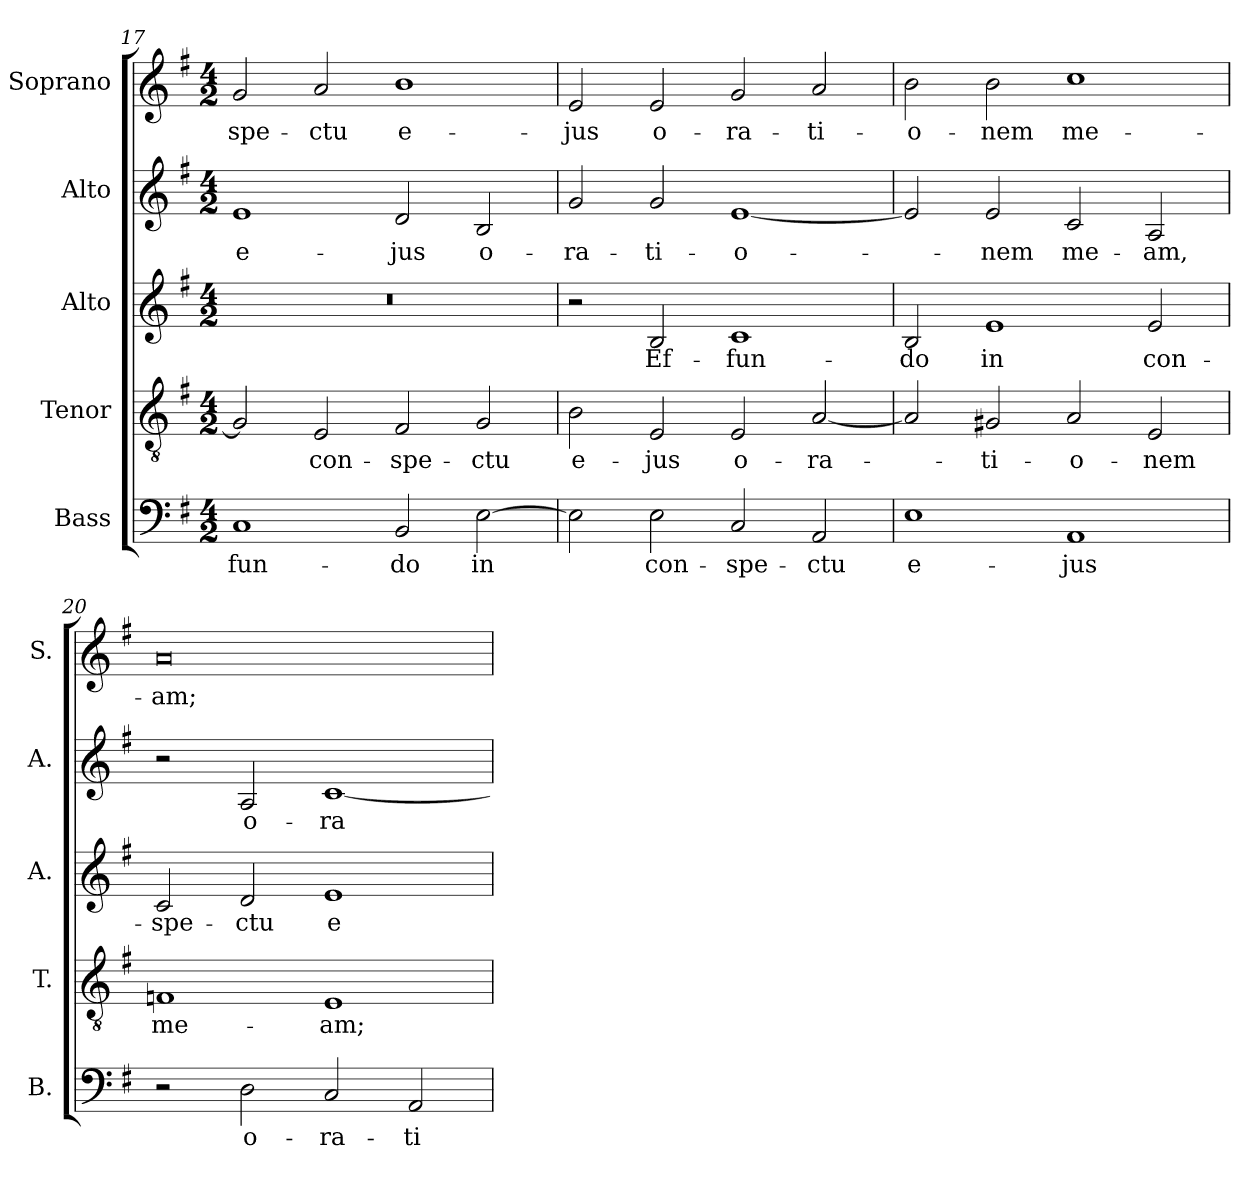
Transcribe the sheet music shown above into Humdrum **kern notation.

**kern	**text	**kern	**text	**kern	**text	**kern	**text	**kern	**text
*part5	*part5	*part4	*part4	*part3	*part3	*part2	*part2	*part1	*part1
*staff5	*staff5	*staff4	*staff4	*staff3	*staff3	*staff2	*staff2	*staff1	*staff1
*I"Bass	*	*I"Tenor	*	*I"Alto	*	*I"Alto	*	*I"Soprano	*
*I'B.	*	*I'T.	*	*I'A.	*	*I'A.	*	*I'S.	*
*clefF4	*	*clefGv2	*	*clefG2	*	*clefG2	*	*clefG2	*
*	*	*ITrd7c12	*	*	*	*	*	*	*
*k[f#]	*	*k[f#]	*	*k[f#]	*	*k[f#]	*	*k[f#]	*
*G:	*	*G:	*	*G:	*	*G:	*	*G:	*
*M4/2	*	*M4/2	*	*M4/2	*	*M4/2	*	*M4/2	*
=17	=17	=17	=17	=17	=17	=17	=17	=17	=17
!	!LO:LY:b:color=#000000	!	!	!LO:N:vis=1	!	!	!	!	!
!	!	!	!	!	!	!	!LO:LY:b:color=#000000	!	!
!	!	!	!	!	!	!	!	!	!LO:LY:b:color=#000000
1Ci	-fun-	2GGi/]	.	0r	.	1ei	e-	2gi/	-spe-
!	!	!	!LO:LY:b:color=#000000	!	!	!	!	!	!
!	!	!	!	!	!	!	!	!	!LO:LY:b:color=#000000
.	.	2EEi/	con-	.	.	.	.	2ai/	-ctu
!	!LO:LY:b:color=#000000	!	!	!	!	!	!	!	!
!	!	!	!LO:LY:b:color=#000000	!	!	!	!	!	!
!	!	!	!	!	!	!	!LO:LY:b:color=#000000	!	!
!	!	!	!	!	!	!	!	!	!LO:LY:b:color=#000000
2BBi/	-do	2FF#i/	-spe-	.	.	2di/	-jus	1bi	e-
!	!LO:LY:b:color=#000000	!	!	!	!	!	!	!	!
!	!	!	!LO:LY:b:color=#000000	!	!	!	!	!	!
!	!	!	!	!	!	!	!LO:LY:b:color=#000000	!	!
[2Ei\	in	2GGi/	-ctu	.	.	2Bi/	o-	.	.
=18	=18	=18	=18	=18	=18	=18	=18	=18	=18
!	!	!	!LO:LY:b:color=#000000	!	!	!	!	!	!
!	!	!	!	!	!	!	!LO:LY:b:color=#000000	!	!
!	!	!	!	!	!	!	!	!	!LO:LY:b:color=#000000
2Ei\]	.	2BBi\	e-	2r	.	2gi/	-ra-	2ei/	-jus
!	!LO:LY:b:color=#000000	!	!	!	!	!	!	!	!
!	!	!	!LO:LY:b:color=#000000	!	!	!	!	!	!
!	!	!	!	!	!LO:LY:b:color=#000000	!	!	!	!
!	!	!	!	!	!	!	!LO:LY:b:color=#000000	!	!
!	!	!	!	!	!	!	!	!	!LO:LY:b:color=#000000
2Ei\	con-	2EEi/	-jus	2Bi/	Ef-	2gi/	-ti-	2ei/	o-
!	!LO:LY:b:color=#000000	!	!	!	!	!	!	!	!
!	!	!	!LO:LY:b:color=#000000	!	!	!	!	!	!
!	!	!	!	!	!LO:LY:b:color=#000000	!	!	!	!
!	!	!	!	!	!	!	!LO:LY:b:color=#000000	!	!
!	!	!	!	!	!	!	!	!	!LO:LY:b:color=#000000
2Ci/	-spe-	2EEi/	o-	1ci	-fun-	[1ei	-o-	2gi/	-ra-
!	!LO:LY:b:color=#000000	!	!	!	!	!	!	!	!
!	!	!	!LO:LY:b:color=#000000	!	!	!	!	!	!
!	!	!	!	!	!	!	!	!	!LO:LY:b:color=#000000
2AAi/	-ctu	[2AAi/	-ra-	.	.	.	.	2ai/	-ti-
=19	=19	=19	=19	=19	=19	=19	=19	=19	=19
!	!LO:LY:b:color=#000000	!	!	!	!	!	!	!	!
!	!	!	!	!	!LO:LY:b:color=#000000	!	!	!	!
!	!	!	!	!	!	!	!	!	!LO:LY:b:color=#000000
1Ei	e-	2AAi/]	.	2Bi/	-do	2ei/]	.	2bi\	-o-
!	!	!	!LO:LY:b:color=#000000	!	!	!	!	!	!
!	!	!	!	!	!LO:LY:b:color=#000000	!	!	!	!
!	!	!	!	!	!	!	!LO:LY:b:color=#000000	!	!
!	!	!	!	!	!	!	!	!	!LO:LY:b:color=#000000
.	.	2GG#Xi/	-ti-	1ei	in	2ei/	-nem	2bi\	-nem
!	!LO:LY:b:color=#000000	!	!	!	!	!	!	!	!
!	!	!	!LO:LY:b:color=#000000	!	!	!	!	!	!
!	!	!	!	!	!	!	!LO:LY:b:color=#000000	!	!
!	!	!	!	!	!	!	!	!	!LO:LY:b:color=#000000
1AAi	-jus	2AAi/	-o-	.	.	2ci/	me-	1cci	me-
!	!	!	!LO:LY:b:color=#000000	!	!	!	!	!	!
!	!	!	!	!	!LO:LY:b:color=#000000	!	!	!	!
!	!	!	!	!	!	!	!LO:LY:b:color=#000000	!	!
.	.	2EEi/	-nem	2ei/	con-	2Ai/	-am,	.	.
=20	=20	=20	=20	=20	=20	=20	=20	=20	=20
!	!	!	!LO:LY:b:color=#000000	!	!	!	!	!	!
!	!	!	!	!	!LO:LY:b:color=#000000	!	!	!	!
!	!	!	!	!	!	!	!	!	!LO:LY:b:color=#000000
2r	.	1FFni	me-	2ci/	-spe-	2r	.	0ai	-am;
!	!LO:LY:b:color=#000000	!	!	!	!	!	!	!	!
!	!	!	!	!	!LO:LY:b:color=#000000	!	!	!	!
!	!	!	!	!	!	!	!LO:LY:b:color=#000000	!	!
2Di\	o-	.	.	2di/	-ctu	2Ai/	o-	.	.
!	!LO:LY:b:color=#000000	!	!	!	!	!	!	!	!
!	!	!	!LO:LY:b:color=#000000	!	!	!	!	!	!
!	!	!	!	!	!LO:LY:b:color=#000000	!	!	!	!
!	!	!	!	!	!	!	!LO:LY:b:color=#000000	!	!
2Ci/	-ra-	1EEi	-am;	1ei	e-	[1ci	-ra-	.	.
!	!LO:LY:b:color=#000000	!	!	!	!	!	!	!	!
2AAi/	-ti-	.	.	.	.	.	.	.	.
=	=	=	=	=	=	=	=	=	=
*-	*-	*-	*-	*-	*-	*-	*-	*-	*-
